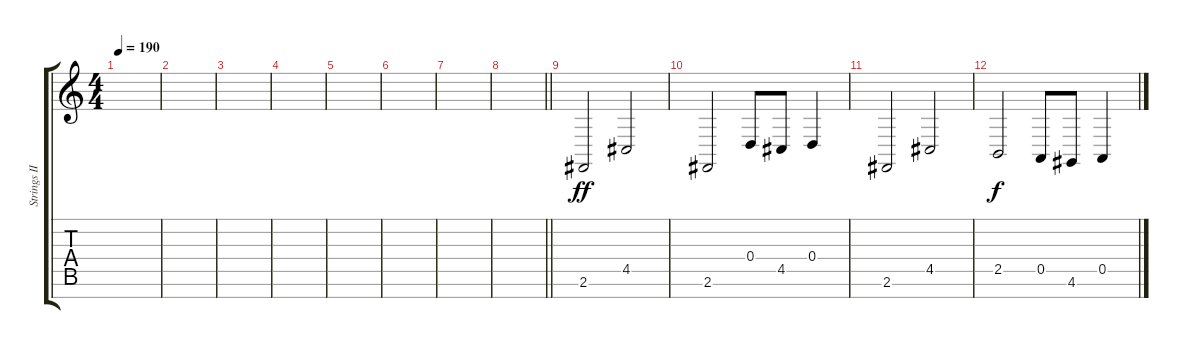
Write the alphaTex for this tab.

\track ("Strings II" "Strings II") {instrument stringensemble1}
\staff {score tabs}
\tuning (E4 B3 G3 D3 A2 E2 B1) {hide}
\ts (4 4)
\tempo 190
\clef g2
\ks c
|
|
|
|
|
|
|
\barLineRight lightlight
|
\section ("" "")
2.6.2{dy ff volume 12} 4.5.2 |
2.6.2 0.4.8 4.5.8 0.4.4 |
2.6.2 4.5.2 |
2.5.2{dy f} 0.5.8 4.6.8 0.5.4
